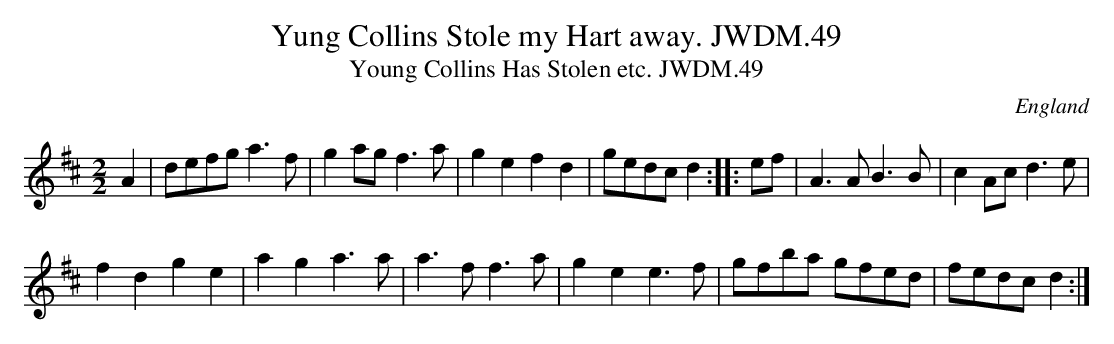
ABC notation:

X:1
T:Yung Collins Stole my Hart away. JWDM.49
T:Young Collins Has Stolen etc. JWDM.49
M:2/2
L:1/8
O:England
K:D
A2|defg a3 f|g2 ag f3 a|g2 e2 f2 d2|gedc d2:||:ef|A3 A B3 B|c2 Ac d3 e|
f2d2g2e2|a2g2a3a|a3ff3a|g2e2e3f|gfba gfed|fedc d2:|]
